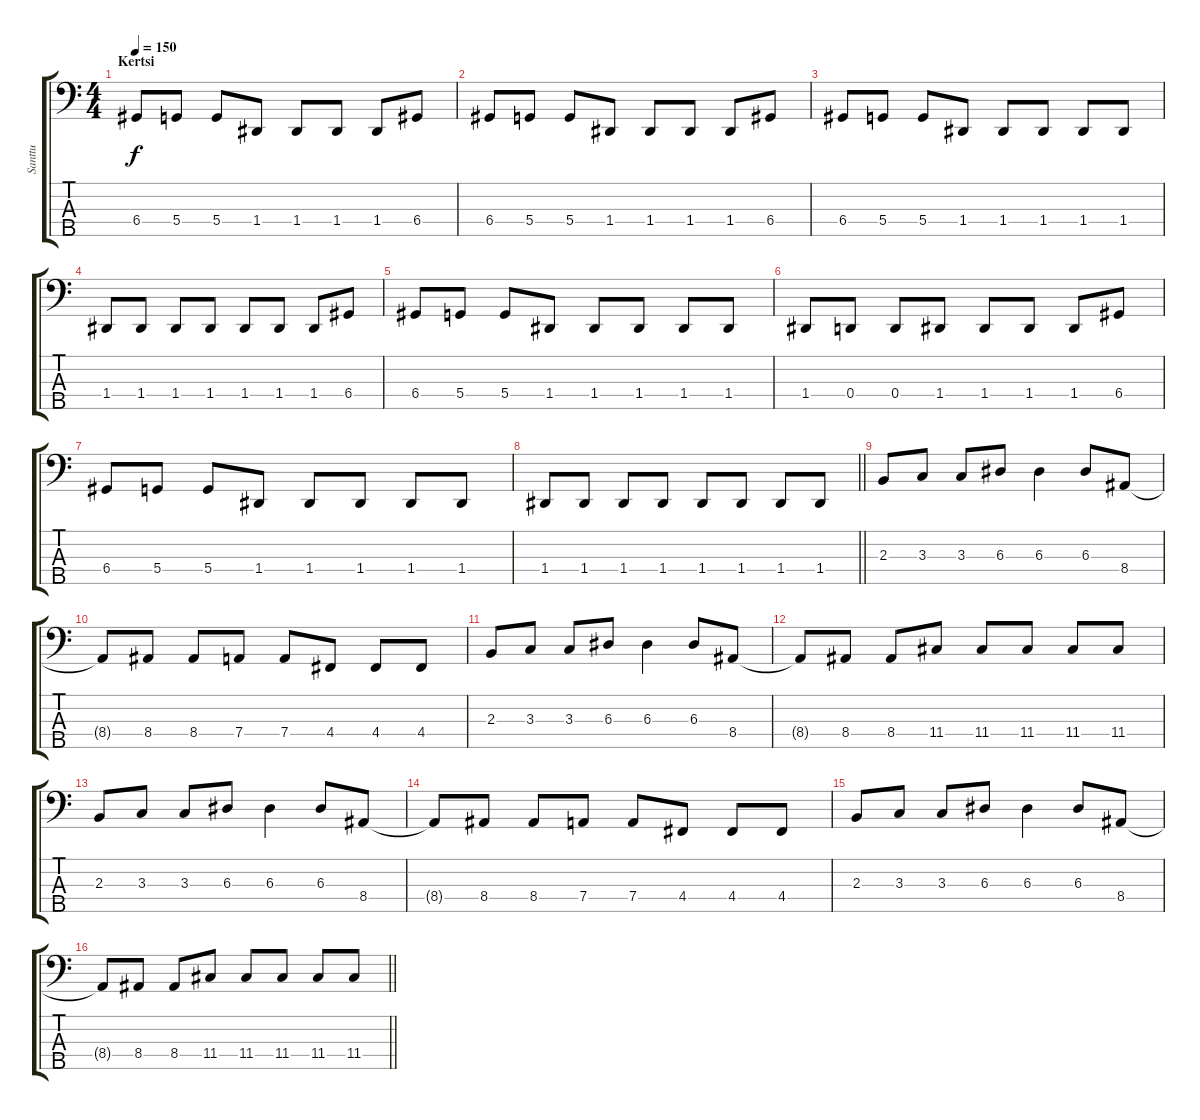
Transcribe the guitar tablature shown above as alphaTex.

\track ("Santtu" "Santtu") {instrument electricbasspick}
\staff {score tabs}
\tuning (G2 D2 A1 D1 A0) {hide}
\ts (4 4)
\section ("" "Kertsi")
\tempo 150
\clef f4
\ks c
6.4.8{dy f} 5.4.8 5.4.8 1.4.8 1.4.8 1.4.8 1.4.8 6.4.8 |
6.4.8 5.4.8 5.4.8 1.4.8 1.4.8 1.4.8 1.4.8 6.4.8 |
6.4.8 5.4.8 5.4.8 1.4.8 1.4.8 1.4.8 1.4.8 1.4.8 |
1.4.8 1.4.8 1.4.8 1.4.8 1.4.8 1.4.8 1.4.8 6.4.8 |
6.4.8 5.4.8 5.4.8 1.4.8 1.4.8 1.4.8 1.4.8 1.4.8 |
1.4.8 0.4.8 0.4.8 1.4.8 1.4.8 1.4.8 1.4.8 6.4.8 |
6.4.8 5.4.8 5.4.8 1.4.8 1.4.8 1.4.8 1.4.8 1.4.8 |
\barLineRight lightlight
1.4.8 1.4.8 1.4.8 1.4.8 1.4.8 1.4.8 1.4.8 1.4.8 |
\section ("" "")
2.3.8 3.3.8 3.3.8 6.3.8 6.3.4 6.3.8 8.4.8 |
8.4{t}.8 8.4.8 8.4.8 7.4.8 7.4.8 4.4.8 4.4.8 4.4.8 |
2.3.8 3.3.8 3.3.8 6.3.8 6.3.4 6.3.8 8.4.8 |
8.4{t}.8 8.4.8 8.4.8 11.4.8 11.4.8 11.4.8 11.4.8 11.4.8 |
2.3.8 3.3.8 3.3.8 6.3.8 6.3.4 6.3.8 8.4.8 |
8.4{t}.8 8.4.8 8.4.8 7.4.8 7.4.8 4.4.8 4.4.8 4.4.8 |
2.3.8 3.3.8 3.3.8 6.3.8 6.3.4 6.3.8 8.4.8 |
\barLineRight lightlight
8.4{t}.8 8.4.8 8.4.8 11.4.8 11.4.8 11.4.8 11.4.8 11.4.8
